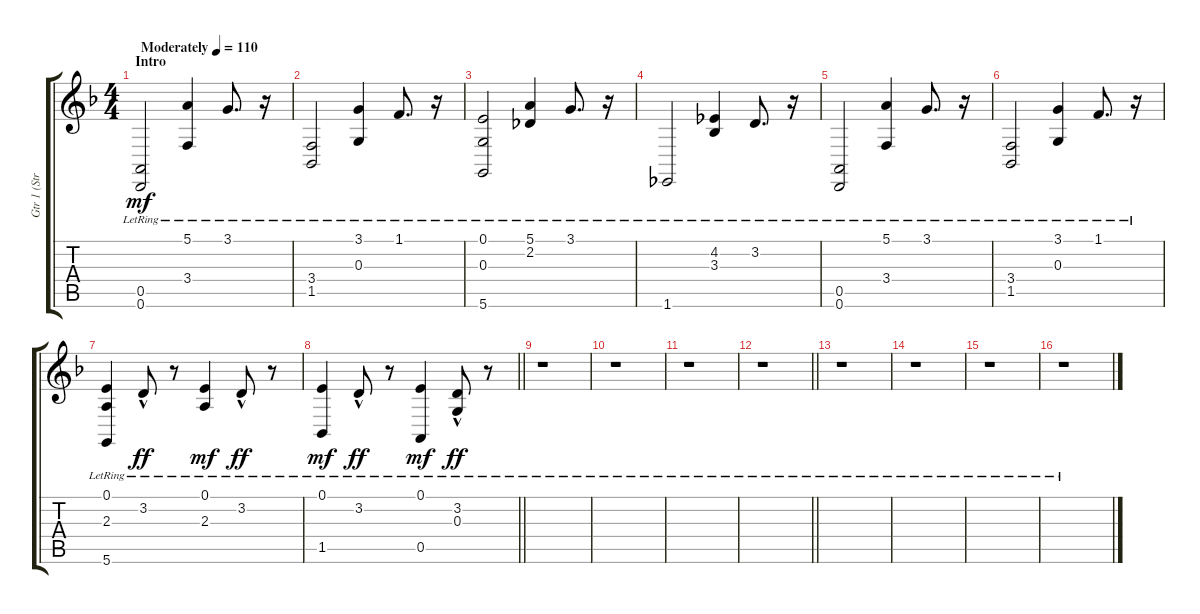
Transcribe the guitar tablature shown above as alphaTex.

\track ("Gtr 1 (Strings)" "Gtr 1 (Str") {instrument stringensemble1}
\staff {score tabs}
\tuning (E4 B3 G3 D3 A2 D2) {hide}
\ts (4 4)
\section ("" "Intro")
\tempo (110 "Moderately")
\clef g2
\ks f
(0.5{lr} 0.6{lr}).2{dy mf instrument stringensemble1} (5.1{lr} 3.4{lr}).4 3.1{lr}.8{d} r.16 |
(3.4{lr} 1.5{lr}).2 (3.1{lr} 0.3{lr}).4 1.1{lr}.8{d} r.16 |
(0.1{lr} 0.3{lr} 5.6{lr}).2 (5.1{lr} 2.2{lr}).4 3.1{lr}.8{d} r.16 |
1.6{lr}.2 (4.2{lr} 3.3{lr}).4 3.2{lr}.8{d} r.16 |
(0.5{lr} 0.6{lr}).2 (5.1{lr} 3.4{lr}).4 3.1{lr}.8{d} r.16 |
(3.4{lr} 1.5{lr}).2 (3.1{lr} 0.3{lr}).4 1.1{lr}.8{d} r.16 |
(0.1{lr} 2.3{lr} 5.6{lr}).4 3.2{hac lr}.8{dy ff} r.8 (0.1{lr} 2.3{lr}).4{dy mf} 3.2{hac lr}.8{dy ff} r.8 |
\barLineRight lightlight
(0.1{lr} 1.5{lr}).4{dy mf} 3.2{hac lr}.8{dy ff} r.8 (0.1{lr} 0.5{lr}).4{dy mf} (3.2{hac lr} 0.3{hac lr}).8{dy ff} r.8 |
\section ("" "")
r.1 |
r.1 |
r.1 |
\barLineRight lightlight
r.1 |
r.1 |
r.1 |
r.1 |
r.1
